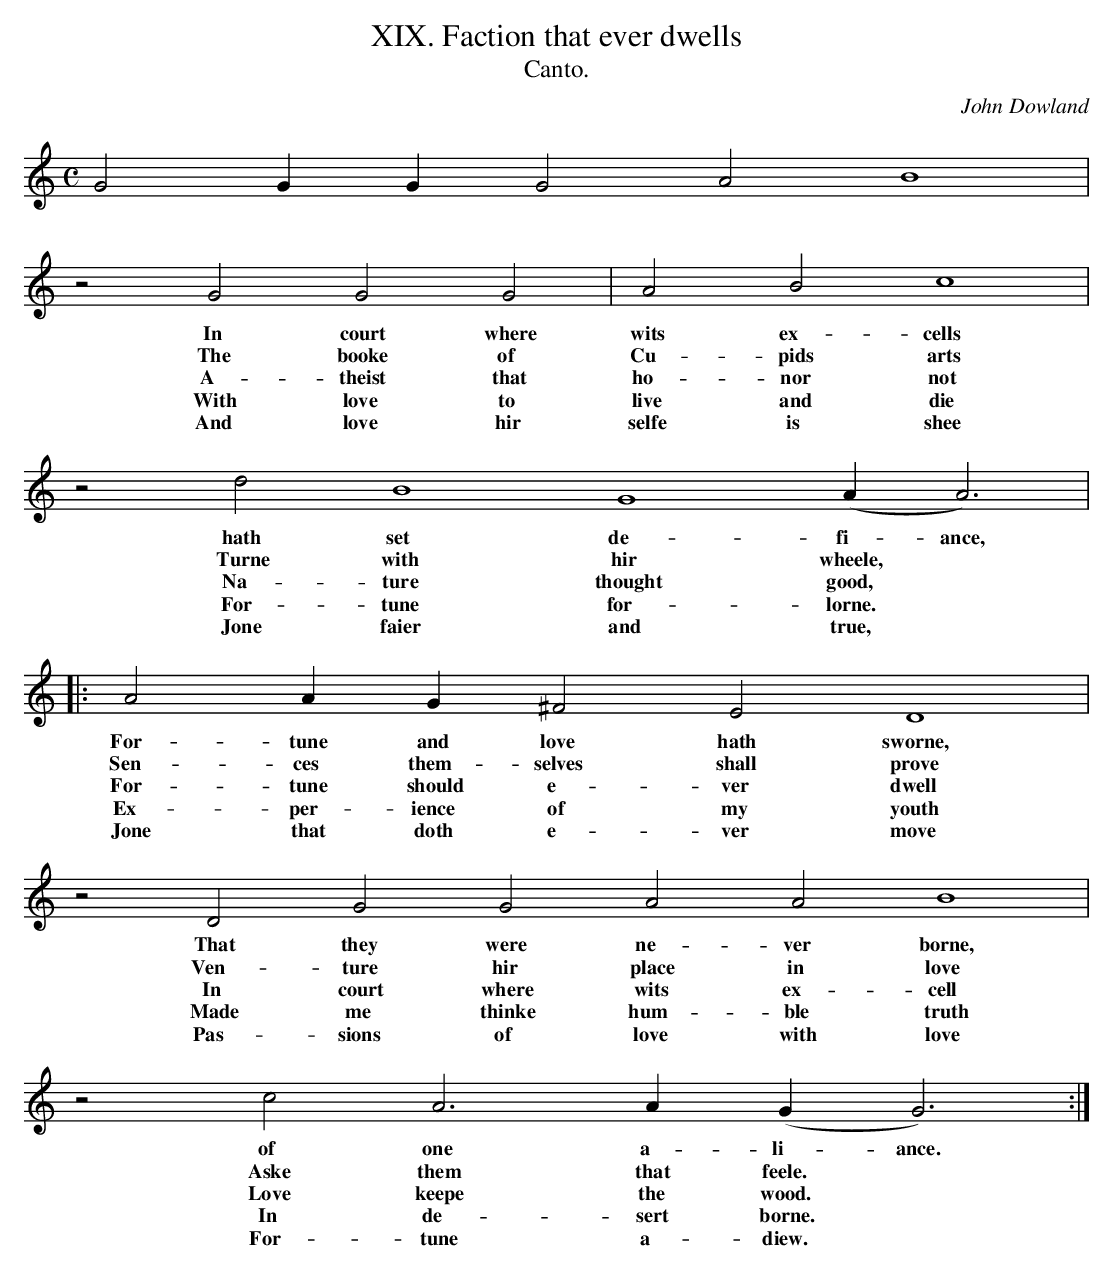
X:1
T:XIX. Faction that ever dwells
T:Canto.
C:John Dowland
M:C
L:1/4
K:G mix
G2 G G G2 A2 B4 |
z2 G2 G2 G2 | A2 B2 c4 |
w:In court where wits ex- cells
w:The booke of Cu- pids arts
w:A- theist that ho- nor not
w:With love to live and die
w:And love hir selfe is shee
z2 d2 B4 G4 (A A3)  |
w:hath set de- fi- ance,
w:Turne with hir wheele, *
w:Na- ture thought good, *
w:For- tune for- lorne. *
w:Jone faier and true, *
|: A2 A G ^F2 E2 D4 |
w:For- tune and love hath sworne,
w:Sen- ces them- selves shall prove
w:For- tune should e- ver dwell
w:Ex- per- ience of my youth
w:Jone that doth e- ver move
z2 D2 G2 G2 A2A2 B4 |
w:That they were ne- ver borne,
w:Ven- ture hir place in love
w:In court where wits ex- cell
w:Made me thinke hum- ble truth
w:Pas- sions of love with love
z2 c2 A3 A (G G3) :|
w:of one a- li- ance.
w:Aske them that feele. *
w:Love keepe the wood. *
w:In de- sert borne. *
w:For- tune a- diew. *
